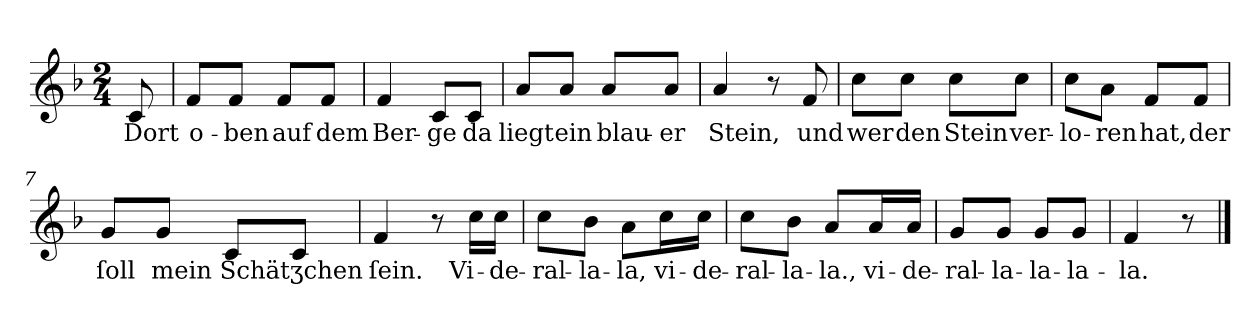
**kern	**text
*part1	*part1
*staff1	*staff1
*clefG2	*
*k[b-]	*
*F:	*
*M2/4	*
=	=
8c	Dort
=1	=1
8f/L	o-
8f/J	-ben
8f/L	auf
8f/J	dem
=2	=2
4f	Ber-
8c/L	-ge
8c/J	da
=3	=3
8a/L	liegt
8a/J	ein
8a/L	blau-
8a/J	-er
=4	=4
4a	Stein,
8r	.
8f	und
=5	=5
8cc\L	wer
8cc\J	den
8cc\L	Stein
8cc\J	ver-
=6	=6
8cc\L	-lo-
8a\J	-ren
8f/L	hat,
8f/J	der
=7	=7
8g/L	ſoll
8g/J	mein
8c/L	Schätʒchen
8c/J	.
=8	=8
4f	ſein.
8r	.
16cc\LL	Vi-
16cc\JJ	-de-
=9	=9
8cc\L	-ral-
8b-\J	-la-
8a\L	-la,
16cc\L	vi-
16cc\JJ	-de-
=10	=10
8cc\L	-ral-
8b-\J	-la-
8a/L	-la.,
16a/L	vi-
16a/JJ	-de-
=11	=11
8g/L	-ral-
8g/J	-la-
8g/L	-la-
8g/J	-la-
=12	=12
4f	-la.
8r	.
==	==
*-	*-
